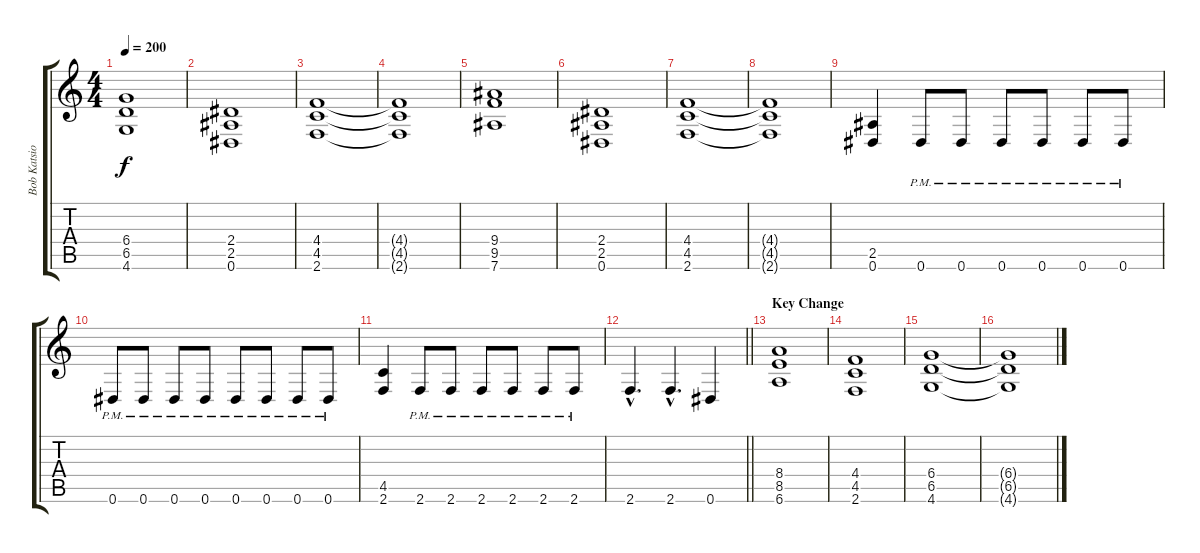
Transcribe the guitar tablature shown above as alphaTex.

\track ("Bob Katsionis - Rhythm" "Bob Katsio") {instrument distortionguitar}
\staff {score tabs}
\tuning (Eb4 Bb3 Gb3 Db3 Ab2 Eb2) {hide}
\ts (4 4)
\tempo 200
\clef g2
\ks c
(6.4 6.5 4.6).1{dy f} |
(2.4 2.5 0.6).1 |
(4.4 4.5 2.6).1 |
(4.4{t} 4.5{t} 2.6{t}).1 |
(9.4 9.5 7.6).1 |
(2.4 2.5 0.6).1 |
(4.4 4.5 2.6).1 |
(4.4{t} 4.5{t} 2.6{t}).1 |
(2.5 0.6).4 0.6{pm}.8 0.6{pm}.8 0.6{pm}.8 0.6{pm}.8 0.6{pm}.8 0.6{pm}.8 |
0.6{pm}.8 0.6{pm}.8 0.6{pm}.8 0.6{pm}.8 0.6{pm}.8 0.6{pm}.8 0.6{pm}.8 0.6{pm}.8 |
(4.5 2.6).4 2.6{pm}.8 2.6{pm}.8 2.6{pm}.8 2.6{pm}.8 2.6{pm}.8 2.6{pm}.8 |
\barLineRight lightlight
2.6{hac}.4{d} 2.6{hac}.4{d} 0.6.4 |
\section ("" "Key Change")
(8.4 8.5 6.6).1 |
(4.4 4.5 2.6).1 |
(6.4 6.5 4.6).1 |
(6.4{t} 6.5{t} 4.6{t}).1
